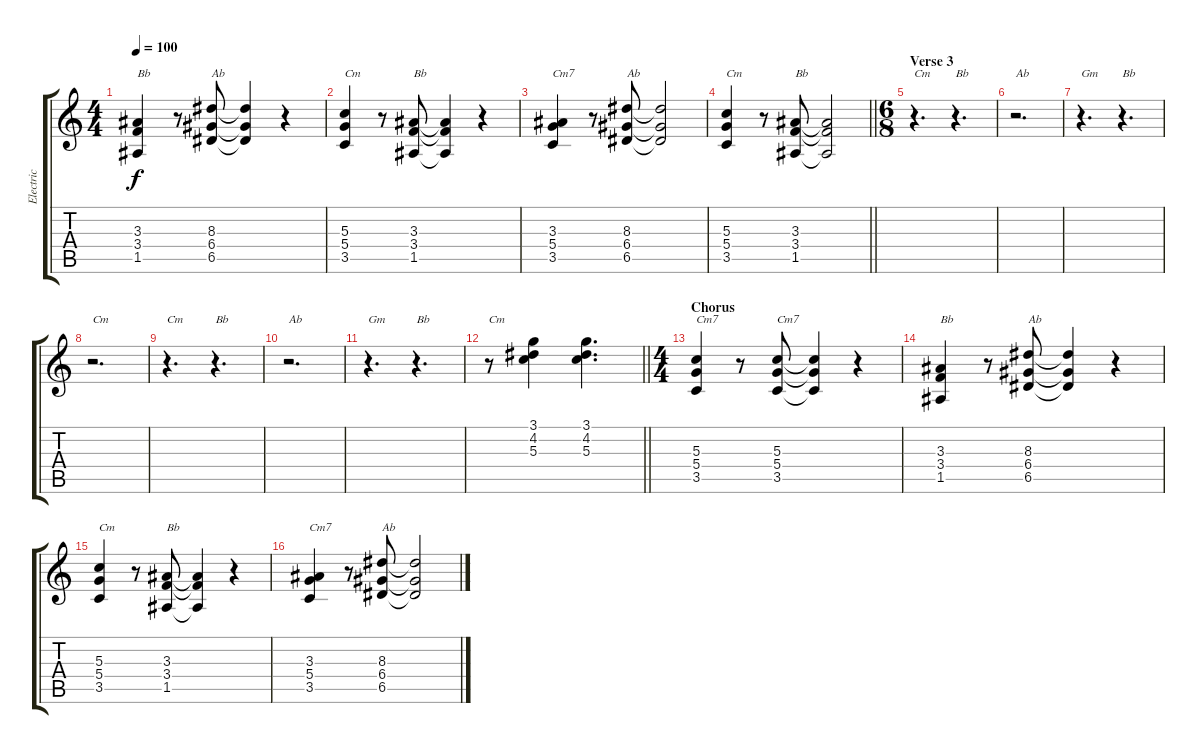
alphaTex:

\track ("Electric" "Electric") {instrument overdrivenguitar}
\staff {score tabs}
\tuning (E4 B3 G3 D3 A2 E2) {hide}
\ts (4 4)
\tempo 100
\clef g2
\ks c
(3.3 3.4 1.5).4{txt "Bb" dy f} r.8 (8.3 6.4 6.5).8{txt "Ab"} (8.3{t} 6.4{t} 6.5{t}).4 r.4 |
(5.3 5.4 3.5).4{txt "Cm"} r.8 (3.3 3.4 1.5).8{txt "Bb"} (3.3{t} 3.4{t} 1.5{t}).4 r.4 |
(3.3 5.4 3.5).4{txt "Cm7"} r.8 (8.3 6.4 6.5).8{txt "Ab"} (8.3{t} 6.4{t} 6.5{t}).2 |
\barLineRight lightlight
(5.3 5.4 3.5).4{txt "Cm"} r.8 (3.3 3.4 1.5).8{txt "Bb"} (3.3{t} 3.4{t} 1.5{t}).2 |
\ts (6 8)
\section ("" "Verse 3")
r.4{d txt "Cm"} r.4{d txt "Bb"} |
r.2{d txt "Ab"} |
r.4{d txt "Gm"} r.4{d txt "Bb"} |
r.2{d txt "Cm"} |
r.4{d txt "Cm"} r.4{d txt "Bb"} |
r.2{d txt "Ab"} |
r.4{d txt "Gm"} r.4{d txt "Bb"} |
\barLineRight lightlight
r.8{txt "Cm"} (3.1 4.2 5.3).4 (3.1 4.2 5.3).4{d} |
\ts (4 4)
\section ("" "Chorus")
(5.3 5.4 3.5).4{txt "Cm7"} r.8 (5.3 5.4 3.5).8{txt "Cm7"} (5.3{t} 5.4{t} 3.5{t}).4 r.4 |
(3.3 3.4 1.5).4{txt "Bb"} r.8 (8.3 6.4 6.5).8{txt "Ab"} (8.3{t} 6.4{t} 6.5{t}).4 r.4 |
(5.3 5.4 3.5).4{txt "Cm"} r.8 (3.3 3.4 1.5).8{txt "Bb"} (3.3{t} 3.4{t} 1.5{t}).4 r.4 |
(3.3 5.4 3.5).4{txt "Cm7"} r.8 (8.3 6.4 6.5).8{txt "Ab"} (8.3{t} 6.4{t} 6.5{t}).2
